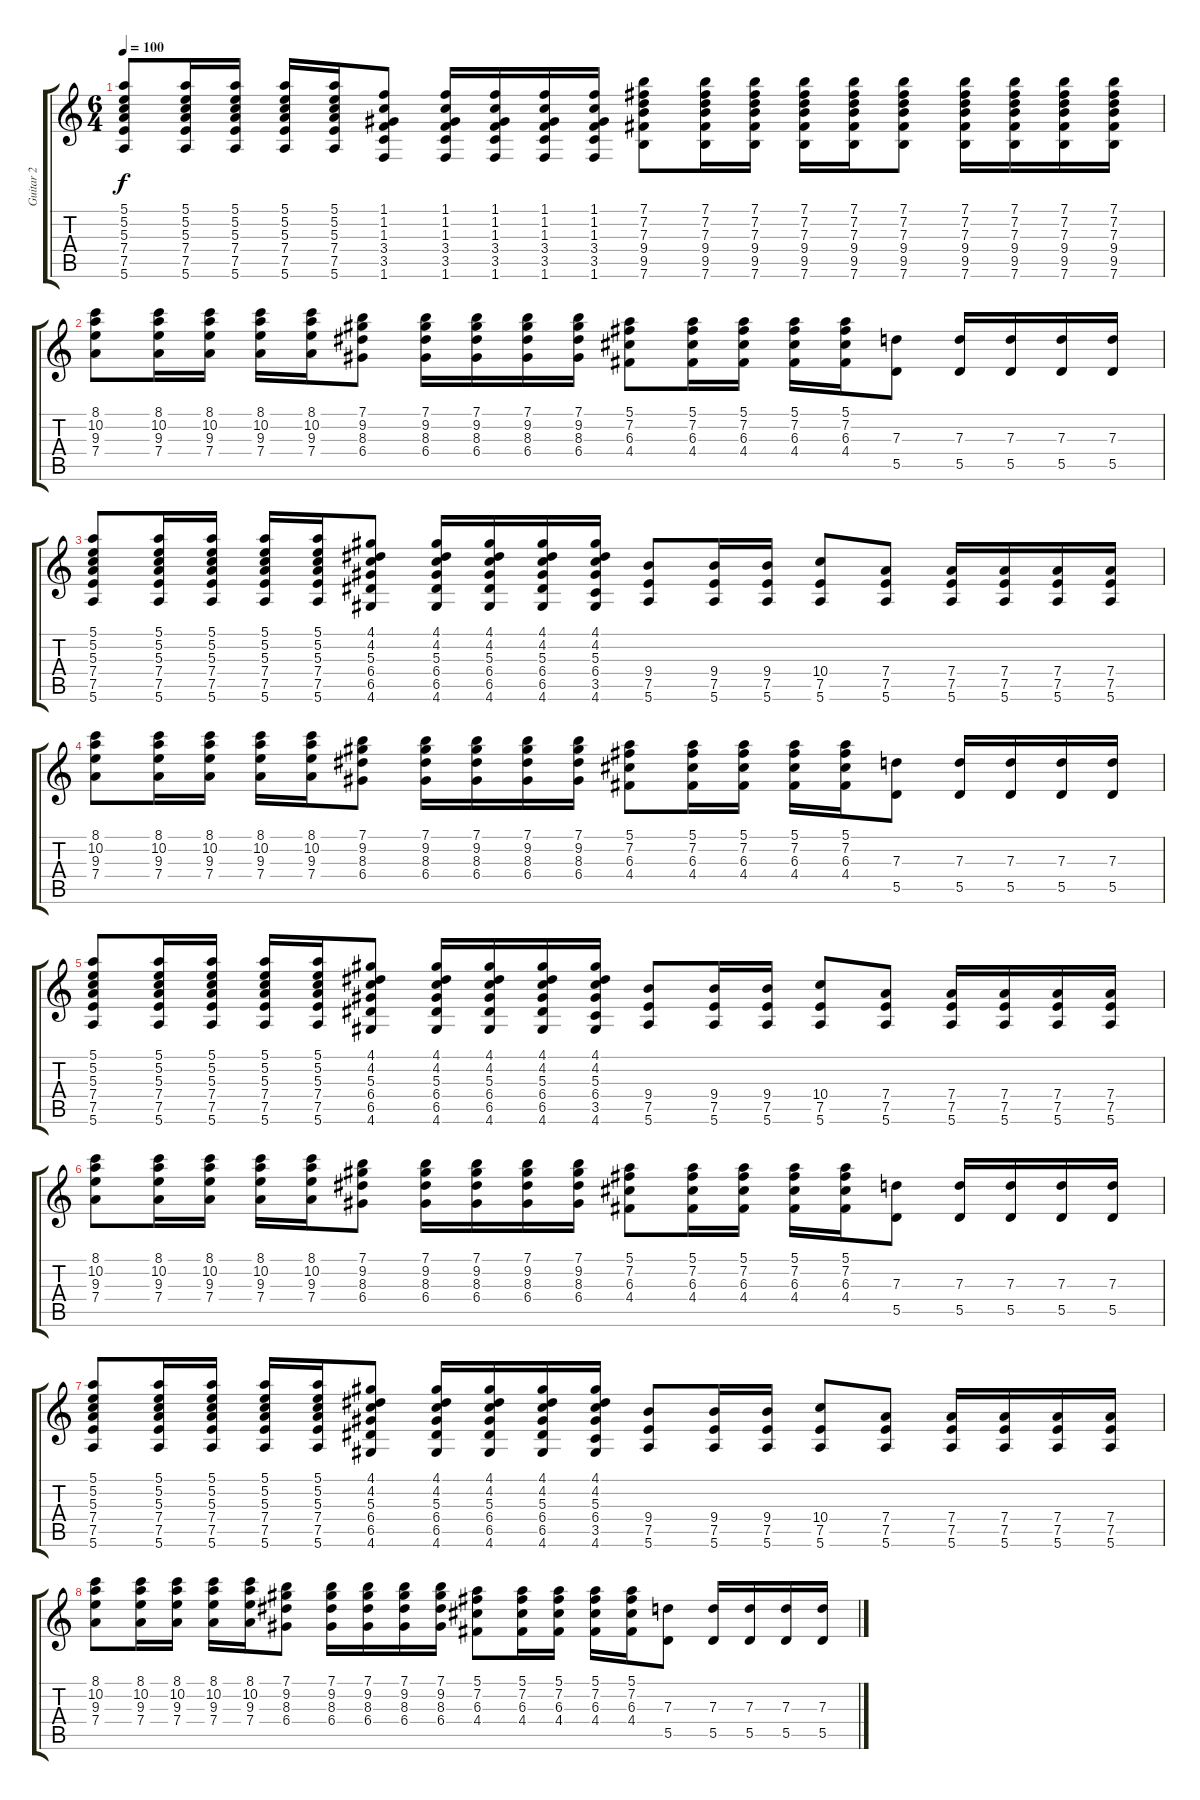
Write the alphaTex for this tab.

\track ("Guitar 2" "Guitar 2") {instrument distortionguitar}
\staff {score tabs}
\tuning (E4 B3 G3 D3 A2 E2) {hide}
\ts (6 4)
\tempo 100
\clef g2
\ks c
(5.1 5.2 5.3 7.4 7.5 5.6).8{dy f} (5.1 5.2 5.3 7.4 7.5 5.6).16 (5.1 5.2 5.3 7.4 7.5 5.6).16 (5.1 5.2 5.3 7.4 7.5 5.6).16 (5.1 5.2 5.3 7.4 7.5 5.6).16 (1.1 1.2 1.3 3.4 3.5 1.6).8 (1.1 1.2 1.3 3.4 3.5 1.6).16 (1.1 1.2 1.3 3.4 3.5 1.6).16 (1.1 1.2 1.3 3.4 3.5 1.6).16 (1.1 1.2 1.3 3.4 3.5 1.6).16 (7.1 7.2 7.3 9.4 9.5 7.6).8 (7.1 7.2 7.3 9.4 9.5 7.6).16 (7.1 7.2 7.3 9.4 9.5 7.6).16 (7.1 7.2 7.3 9.4 9.5 7.6).16 (7.1 7.2 7.3 9.4 9.5 7.6).16 (7.1 7.2 7.3 9.4 9.5 7.6).8 (7.1 7.2 7.3 9.4 9.5 7.6).16 (7.1 7.2 7.3 9.4 9.5 7.6).16 (7.1 7.2 7.3 9.4 9.5 7.6).16 (7.1 7.2 7.3 9.4 9.5 7.6).16 |
(8.1 10.2 9.3 7.4).8 (8.1 10.2 9.3 7.4).16 (8.1 10.2 9.3 7.4).16 (8.1 10.2 9.3 7.4).16 (8.1 10.2 9.3 7.4).16 (7.1 9.2 8.3 6.4).8 (7.1 9.2 8.3 6.4).16 (7.1 9.2 8.3 6.4).16 (7.1 9.2 8.3 6.4).16 (7.1 9.2 8.3 6.4).16 (5.1 7.2 6.3 4.4).8 (5.1 7.2 6.3 4.4).16 (5.1 7.2 6.3 4.4).16 (5.1 7.2 6.3 4.4).16 (5.1 7.2 6.3 4.4).16 (7.3 5.5).8 (7.3 5.5).16 (7.3 5.5).16 (7.3 5.5).16 (7.3 5.5).16 |
(5.1 5.2 5.3 7.4 7.5 5.6).8 (5.1 5.2 5.3 7.4 7.5 5.6).16 (5.1 5.2 5.3 7.4 7.5 5.6).16 (5.1 5.2 5.3 7.4 7.5 5.6).16 (5.1 5.2 5.3 7.4 7.5 5.6).16 (4.1 4.2 5.3 6.4 6.5 4.6).8 (4.1 4.2 5.3 6.4 6.5 4.6).16 (4.1 4.2 5.3 6.4 6.5 4.6).16 (4.1 4.2 5.3 6.4 6.5 4.6).16 (4.1 4.2 5.3 6.4 3.5 4.6).16 (9.4 7.5 5.6).8 (9.4 7.5 5.6).16 (9.4 7.5 5.6).16 (10.4 7.5 5.6).8 (7.4 7.5 5.6).8 (7.4 7.5 5.6).16 (7.4 7.5 5.6).16 (7.4 7.5 5.6).16 (7.4 7.5 5.6).16 |
(8.1 10.2 9.3 7.4).8 (8.1 10.2 9.3 7.4).16 (8.1 10.2 9.3 7.4).16 (8.1 10.2 9.3 7.4).16 (8.1 10.2 9.3 7.4).16 (7.1 9.2 8.3 6.4).8 (7.1 9.2 8.3 6.4).16 (7.1 9.2 8.3 6.4).16 (7.1 9.2 8.3 6.4).16 (7.1 9.2 8.3 6.4).16 (5.1 7.2 6.3 4.4).8 (5.1 7.2 6.3 4.4).16 (5.1 7.2 6.3 4.4).16 (5.1 7.2 6.3 4.4).16 (5.1 7.2 6.3 4.4).16 (7.3 5.5).8 (7.3 5.5).16 (7.3 5.5).16 (7.3 5.5).16 (7.3 5.5).16 |
(5.1 5.2 5.3 7.4 7.5 5.6).8 (5.1 5.2 5.3 7.4 7.5 5.6).16 (5.1 5.2 5.3 7.4 7.5 5.6).16 (5.1 5.2 5.3 7.4 7.5 5.6).16 (5.1 5.2 5.3 7.4 7.5 5.6).16 (4.1 4.2 5.3 6.4 6.5 4.6).8 (4.1 4.2 5.3 6.4 6.5 4.6).16 (4.1 4.2 5.3 6.4 6.5 4.6).16 (4.1 4.2 5.3 6.4 6.5 4.6).16 (4.1 4.2 5.3 6.4 3.5 4.6).16 (9.4 7.5 5.6).8 (9.4 7.5 5.6).16 (9.4 7.5 5.6).16 (10.4 7.5 5.6).8 (7.4 7.5 5.6).8 (7.4 7.5 5.6).16 (7.4 7.5 5.6).16 (7.4 7.5 5.6).16 (7.4 7.5 5.6).16 |
(8.1 10.2 9.3 7.4).8 (8.1 10.2 9.3 7.4).16 (8.1 10.2 9.3 7.4).16 (8.1 10.2 9.3 7.4).16 (8.1 10.2 9.3 7.4).16 (7.1 9.2 8.3 6.4).8 (7.1 9.2 8.3 6.4).16 (7.1 9.2 8.3 6.4).16 (7.1 9.2 8.3 6.4).16 (7.1 9.2 8.3 6.4).16 (5.1 7.2 6.3 4.4).8 (5.1 7.2 6.3 4.4).16 (5.1 7.2 6.3 4.4).16 (5.1 7.2 6.3 4.4).16 (5.1 7.2 6.3 4.4).16 (7.3 5.5).8 (7.3 5.5).16 (7.3 5.5).16 (7.3 5.5).16 (7.3 5.5).16 |
(5.1 5.2 5.3 7.4 7.5 5.6).8 (5.1 5.2 5.3 7.4 7.5 5.6).16 (5.1 5.2 5.3 7.4 7.5 5.6).16 (5.1 5.2 5.3 7.4 7.5 5.6).16 (5.1 5.2 5.3 7.4 7.5 5.6).16 (4.1 4.2 5.3 6.4 6.5 4.6).8 (4.1 4.2 5.3 6.4 6.5 4.6).16 (4.1 4.2 5.3 6.4 6.5 4.6).16 (4.1 4.2 5.3 6.4 6.5 4.6).16 (4.1 4.2 5.3 6.4 3.5 4.6).16 (9.4 7.5 5.6).8 (9.4 7.5 5.6).16 (9.4 7.5 5.6).16 (10.4 7.5 5.6).8 (7.4 7.5 5.6).8 (7.4 7.5 5.6).16 (7.4 7.5 5.6).16 (7.4 7.5 5.6).16 (7.4 7.5 5.6).16 |
(8.1 10.2 9.3 7.4).8 (8.1 10.2 9.3 7.4).16 (8.1 10.2 9.3 7.4).16 (8.1 10.2 9.3 7.4).16 (8.1 10.2 9.3 7.4).16 (7.1 9.2 8.3 6.4).8 (7.1 9.2 8.3 6.4).16 (7.1 9.2 8.3 6.4).16 (7.1 9.2 8.3 6.4).16 (7.1 9.2 8.3 6.4).16 (5.1 7.2 6.3 4.4).8 (5.1 7.2 6.3 4.4).16 (5.1 7.2 6.3 4.4).16 (5.1 7.2 6.3 4.4).16 (5.1 7.2 6.3 4.4).16 (7.3 5.5).8 (7.3 5.5).16 (7.3 5.5).16 (7.3 5.5).16 (7.3 5.5).16
